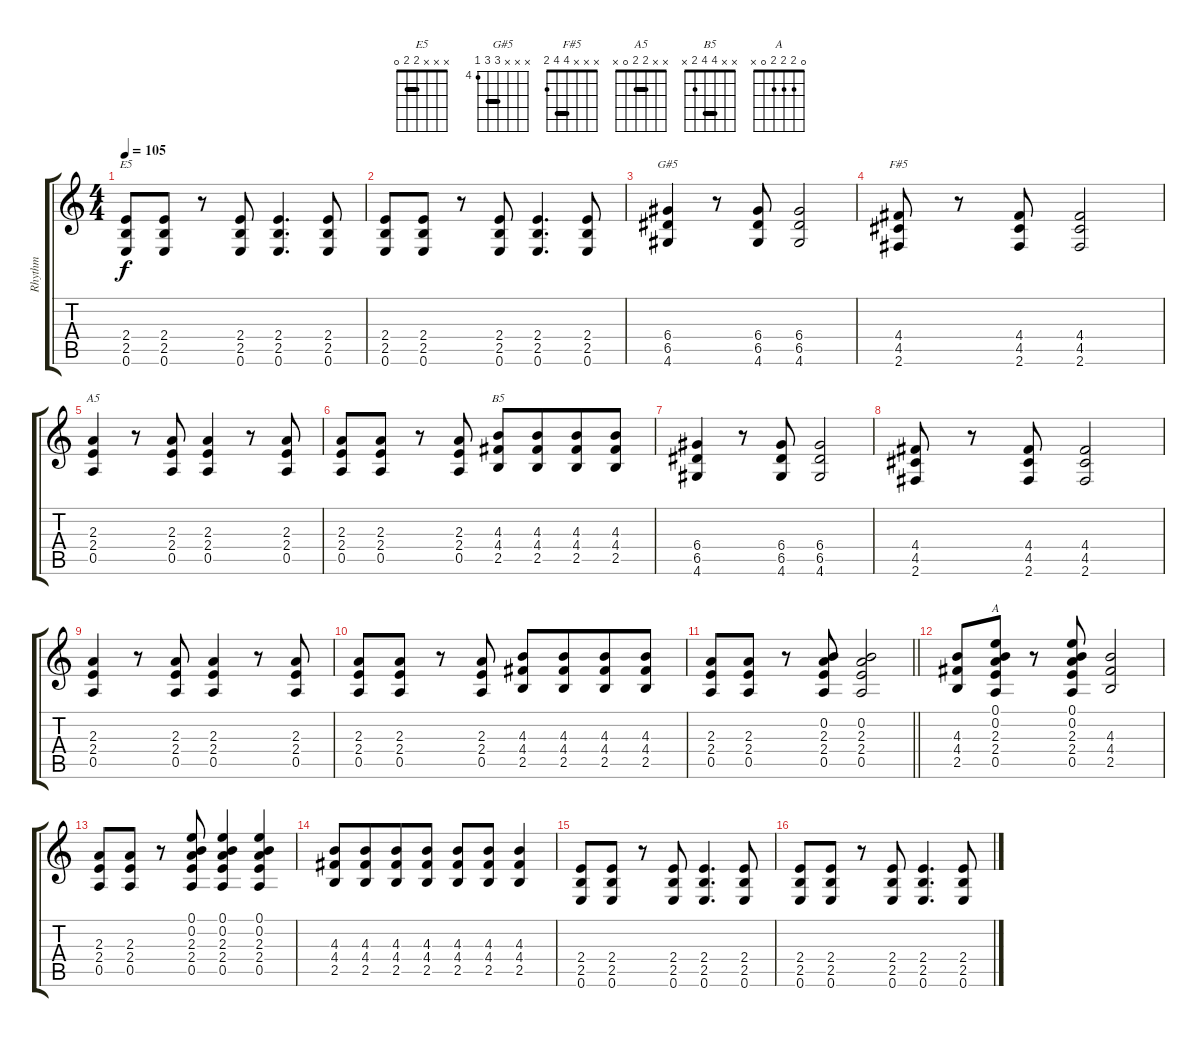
\track ("Rhythm" "Rhythm") {instrument overdrivenguitar}
\staff {score tabs}
\tuning (E4 B3 G3 D3 A2 E2) {hide}
\chord ("E5" x x x 2 2 0) {barre 2}
\chord ("G#5" x x x 6 6 4) {firstfret 4 barre 6}
\chord ("F#5" x x x 4 4 2) {barre 4}
\chord ("A5" x x 2 2 0 x) {barre 2}
\chord ("B5" x x 4 4 2 x) {barre 4}
\chord ("A" 0 2 2 2 0 x)
\ts (4 4)
\tempo 105
\clef g2
\ks c
(2.4 2.5 0.6).8{ch "E5" dy f} (2.4 2.5 0.6).8 r.8 (2.4 2.5 0.6).8 (2.4 2.5 0.6).4{d} (2.4 2.5 0.6).8 |
(2.4 2.5 0.6).8 (2.4 2.5 0.6).8 r.8 (2.4 2.5 0.6).8 (2.4 2.5 0.6).4{d} (2.4 2.5 0.6).8 |
(6.4 6.5 4.6).4{ch "G#5"} r.8 (6.4 6.5 4.6).8 (6.4 6.5 4.6).2 |
(4.4 4.5 2.6).8{ch "F#5"} r.8 (4.4 4.5 2.6).8 (4.4 4.5 2.6).2 |
(2.3 2.4 0.5).4{ch "A5"} r.8 (2.3 2.4 0.5).8 (2.3 2.4 0.5).4 r.8 (2.3 2.4 0.5).8 |
(2.3 2.4 0.5).8 (2.3 2.4 0.5).8 r.8 (2.3 2.4 0.5).8 (4.3 4.4 2.5).8{ch "B5"} (4.3 4.4 2.5).8{beam merge} (4.3 4.4 2.5).8 (4.3 4.4 2.5).8 |
(6.4 6.5 4.6).4 r.8 (6.4 6.5 4.6).8 (6.4 6.5 4.6).2 |
(4.4 4.5 2.6).8 r.8 (4.4 4.5 2.6).8 (4.4 4.5 2.6).2 |
(2.3 2.4 0.5).4 r.8 (2.3 2.4 0.5).8 (2.3 2.4 0.5).4 r.8 (2.3 2.4 0.5).8 |
(2.3 2.4 0.5).8 (2.3 2.4 0.5).8 r.8 (2.3 2.4 0.5).8 (4.3 4.4 2.5).8 (4.3 4.4 2.5).8{beam merge} (4.3 4.4 2.5).8 (4.3 4.4 2.5).8 |
\barLineRight lightlight
(2.3 2.4 0.5).8 (2.3 2.4 0.5).8 r.8 (0.2 2.3 2.4 0.5).8 (0.2 2.3 2.4 0.5).2 |
(4.3 4.4 2.5).8 (0.1 0.2 2.3 2.4 0.5).8{ch "A"} r.8 (0.1 0.2 2.3 2.4 0.5).8 (4.3 4.4 2.5).2 |
(2.3 2.4 0.5).8 (2.3 2.4 0.5).8 r.8 (0.1 0.2 2.3 2.4 0.5).8 (0.1 0.2 2.3 2.4 0.5).4 (0.1 0.2 2.3 2.4 0.5).4 |
(4.3 4.4 2.5).8 (4.3 4.4 2.5).8{beam merge} (4.3 4.4 2.5).8 (4.3 4.4 2.5).8 (4.3 4.4 2.5).8 (4.3 4.4 2.5).8 (4.3 4.4 2.5).4 |
(2.4 2.5 0.6).8 (2.4 2.5 0.6).8 r.8 (2.4 2.5 0.6).8 (2.4 2.5 0.6).4{d} (2.4 2.5 0.6).8 |
(2.4 2.5 0.6).8 (2.4 2.5 0.6).8 r.8 (2.4 2.5 0.6).8 (2.4 2.5 0.6).4{d} (2.4 2.5 0.6).8
